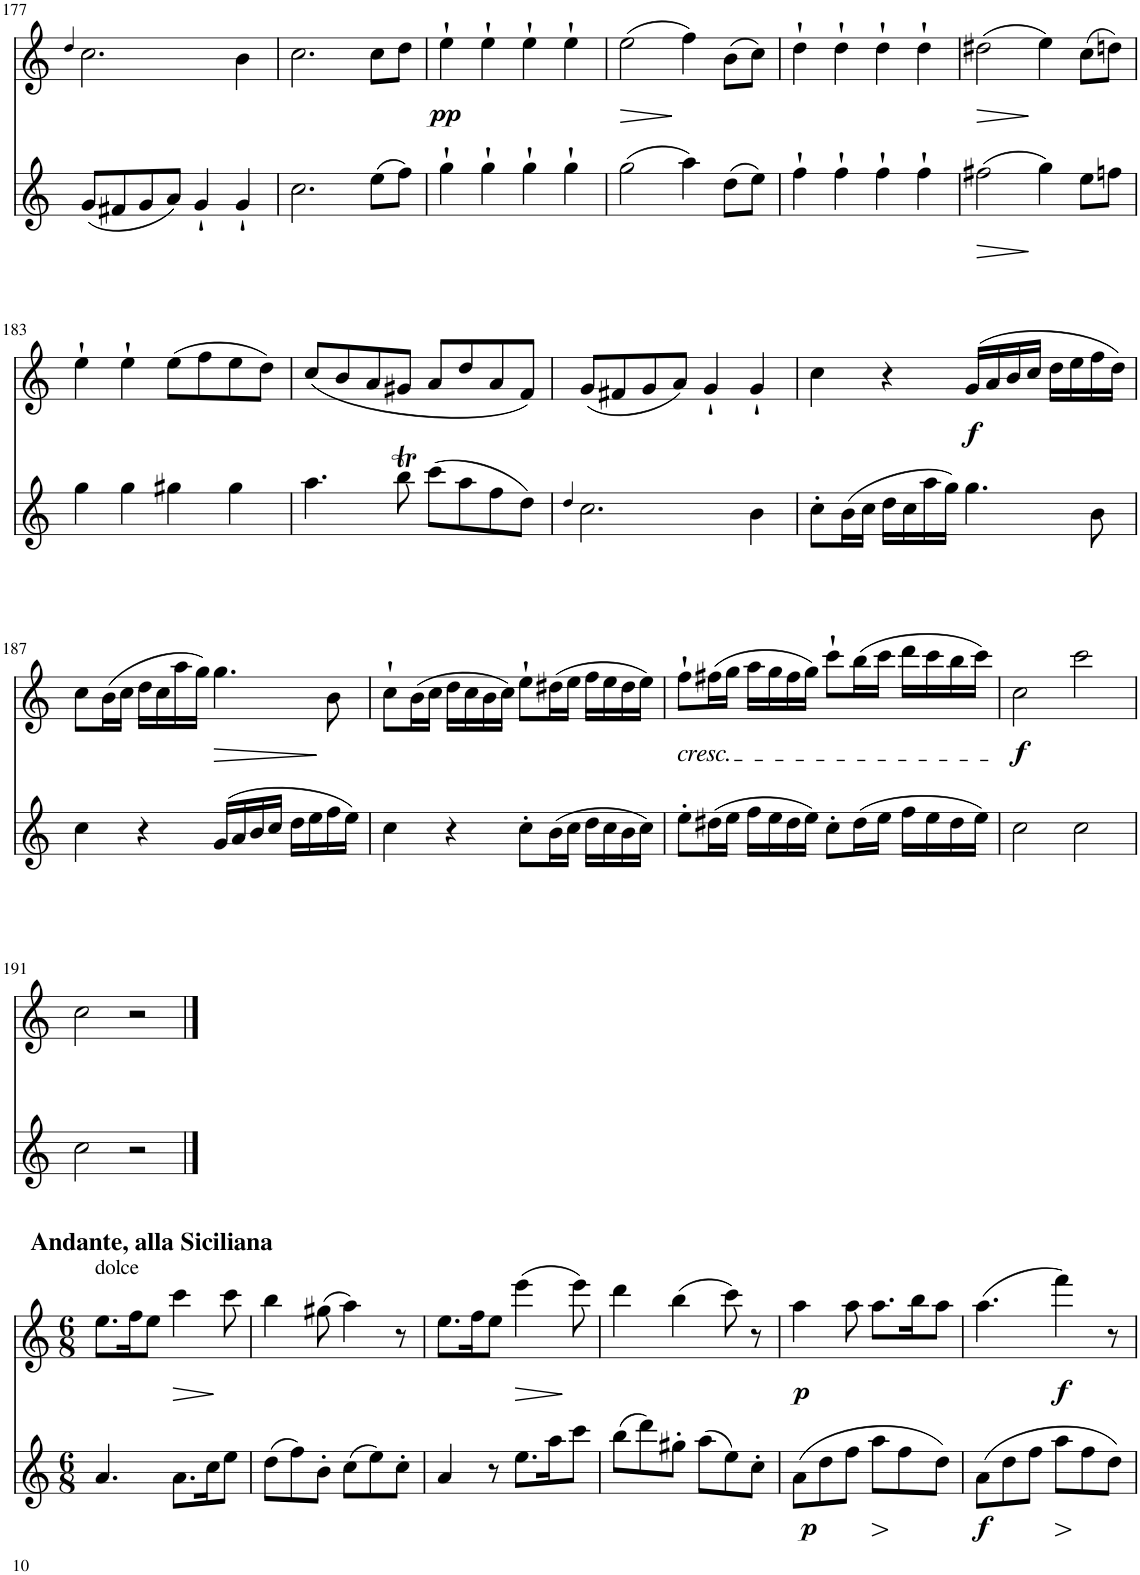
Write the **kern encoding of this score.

**kern	**dynam	**kern	**dynam
*part2	*part2	*part1	*part1
*staff2	*staff2	*staff1	*staff1
*I"Flöte	*	*I"Flöte 1	*
*I'Fl	*	*I'Fl	*
!!LO:PB:g=z
*clefG2	*	*clefG2	*
*k[]	*	*k[]	*
*M4/4	*	*M4/4	*
*met(c)	*	*met(c)	*
=177	=177	=177	=177
.	.	4qdd/	.
(8g/L	.	2.cc\	.
8f#X/	.	.	.
8g/	.	.	.
8a/J)	.	.	.
4g`/	.	.	.
4g`/	.	4b\	.
=178	=178	=178	=178
2.cc\	.	2.cc\	.
(8ee\L	.	8cc\L	.
8ff\J)	.	8dd\J	.
=179	=179	=179	=179
!	!	!	!LO:DY:b
4gg`\	.	4ee`\	pp
4gg`\	.	4ee`\	.
4gg`\	.	4ee`\	.
4gg`\	.	4ee`\	.
=180	=180	=180	=180
!	!	!	!LO:HP:b
(2gg\	.	(2ee\	>
4aa\)	.	4ff\)	]
(8dd\L	.	(8b\L	.
8ee\J)	.	8cc\J)	.
=181	=181	=181	=181
4ff`\	.	4dd`\	.
4ff`\	.	4dd`\	.
4ff`\	.	4dd`\	.
4ff`\	.	4dd`\	.
=182	=182	=182	=182
!	!LO:HP:b	!	!LO:HP:b
(2ff#X\	>	(2dd#X\	>
4gg\)	.	4ee\)	]
8ee\L	.	(8cc\L	.
8ffn\J	.	8ddn\J)	.
!!LO:LB:g=z
=183	=183	=183	=183
4gg\	.	4ee`\	.
4gg\	.	4ee`\	.
4gg#X\	.	(8ee\L	.
.	.	8ff\	.
4gg#\	.	8ee\	.
.	.	8dd\J)	.
=184	=184	=184	=184
4.aa\	.	(8cc/L	.
.	.	8b/	.
.	.	8a/	.
8bbt\	.	8g#X/J	.
(8ccc\L	.	8a/L	.
8aa\	.	8dd/	.
8ff\	.	8a/	.
8dd\J)	.	8f/J)	.
=185	=185	=185	=185
4qdd/	.	.	.
2.cc\	.	(8g/L	.
.	.	8f#X/	.
.	.	8g/	.
.	.	8a/J)	.
.	.	4g`/	.
4b\	.	4g`/	.
=186	=186	=186	=186
8cc'\L	.	4cc\	.
(16b\L	.	.	.
16cc\JJ	.	.	.
16dd\LL	.	4r	.
16cc\	.	.	.
16aa\	.	.	.
16gg\JJ)	.	.	.
!	!	!	!LO:DY:b
4.gg\	.	(16g/LL	f
.	.	16a/	.
.	.	16b/	.
.	.	16cc/JJ	.
.	.	16dd\LL	.
.	.	16ee\	.
8b\	.	16ff\	.
.	.	16dd\JJ)	.
!!LO:LB:g=z
=187	=187	=187	=187
4cc\	.	8cc\L	.
.	.	(16b\L	.
.	.	16cc\JJ	.
4r	.	16dd\LL	.
.	.	16cc\	.
.	.	16aa\	.
.	.	16gg\JJ)	.
!	!	!	!LO:HP:b
(16g/LL	.	4.gg\	>
16a/	.	.	.
16b/	.	.	.
16cc/JJ	.	.	.
16dd\LL	.	.	.
16ee\	.	.	.
16ff\	.	8b\	]
16ee\JJ)	.	.	.
=188	=188	=188	=188
4cc\	.	8cc`\L	.
.	.	(16b\L	.
.	.	16cc\JJ	.
4r	.	16dd\LL	.
.	.	16cc\	.
.	.	16b\	.
.	.	16cc\JJ)	.
8cc'\L	.	8ee`\L	.
(16b\L	.	(16dd#X\L	.
16cc\JJ	.	16ee\JJ	.
16dd\LL	.	16ff\LL	.
16cc\	.	16ee\	.
16b\	.	16dd#\	.
16cc\JJ)	.	16ee\JJ)	.
=189	=189	=189	=189
!	!	!LO:TX:b:i:t=cresc.	!
8ee'\L	.	8ff`\L	.
(16dd#X\L	.	(16ff#X\L	.
16ee\JJ	.	16gg\JJ	.
16ff\LL	.	16aa\LL	.
16ee\	.	16gg\	.
16dd#\	.	16ff#\	.
16ee\JJ)	.	16gg\JJ)	.
8cc'\L	.	8ccc`\L	.
(16dd#\L	.	(16bb\L	.
16ee\JJ	.	16ccc\JJ	.
16ff\LL	.	16ddd\LL	.
16ee\	.	16ccc\	.
16dd#\	.	16bb\	.
16ee\JJ)	.	16ccc\JJ)	.
=190	=190	=190	=190
!	!	!	!LO:DY:b
2cc\	.	2cc\	f
2cc\	.	2ccc\	.
!!LO:LB:g=z
=191	=191	=191	=191
2cc\	.	2cc\	.
2r	.	2r	.
!!LO:LB:g=z
==1	==1	==1	==1
*M6/8	*	*M6/8	*
!	!	!LO:TX:a:B:t=Andante, alla Siciliana	!
!	!	!LO:TX:a:t=dolce	!
4.a/	.	8.ee\L	.
.	.	16ff\K	.
.	.	8ee\J	.
!	!	!	!LO:HP:b
8.a\L	.	4ccc\	>
16cc\K	.	.	.
8ee\J	.	8ccc\	]
=2	=2	=2	=2
(8dd\L	.	4bb\	.
8ff\)	.	.	.
8b'\J	.	(8gg#X\	.
(8cc\L	.	4aa\)	.
8ee\)	.	.	.
8cc'\J	.	8r	.
=3	=3	=3	=3
4a/	.	8.ee\L	.
.	.	16ff\K	.
8r	.	8ee\J	.
!	!	!	!LO:HP:b
8.ee\L	.	(4eee\	>
16aa\K	.	.	.
8ccc\J	.	8eee\)	]
=4	=4	=4	=4
(8bb\L	.	4ddd\	.
8ddd\)	.	.	.
8gg#X'\J	.	(4bb\	.
(8aa\L	.	.	.
8ee\)	.	8ccc\)	.
8cc'\J	.	8r	.
=5	=5	=5	=5
!	!LO:DY:b	!	!LO:DY:b
(8a\L	p	4aa\	p
8dd\	.	.	.
8ff\J	.	8aa\	.
!	!LO:HP:b	!	!
8aa\L	>	8.aa\L	.
8ff\	]	.	.
.	.	16bb\K	.
8dd\J)	.	8aa\J	.
=6	=6	=6	=6
!	!LO:DY:b	!	!
(8a\L	f	(4.aa\	.
8dd\	.	.	.
8ff\J	.	.	.
!	!	!	!LO:DY:b
8aa\L	.	4fff\)	f
8ff\	]	.	.
8dd\J)	.	8r	.
=	=	=	=
*-	*-	*-	*-
